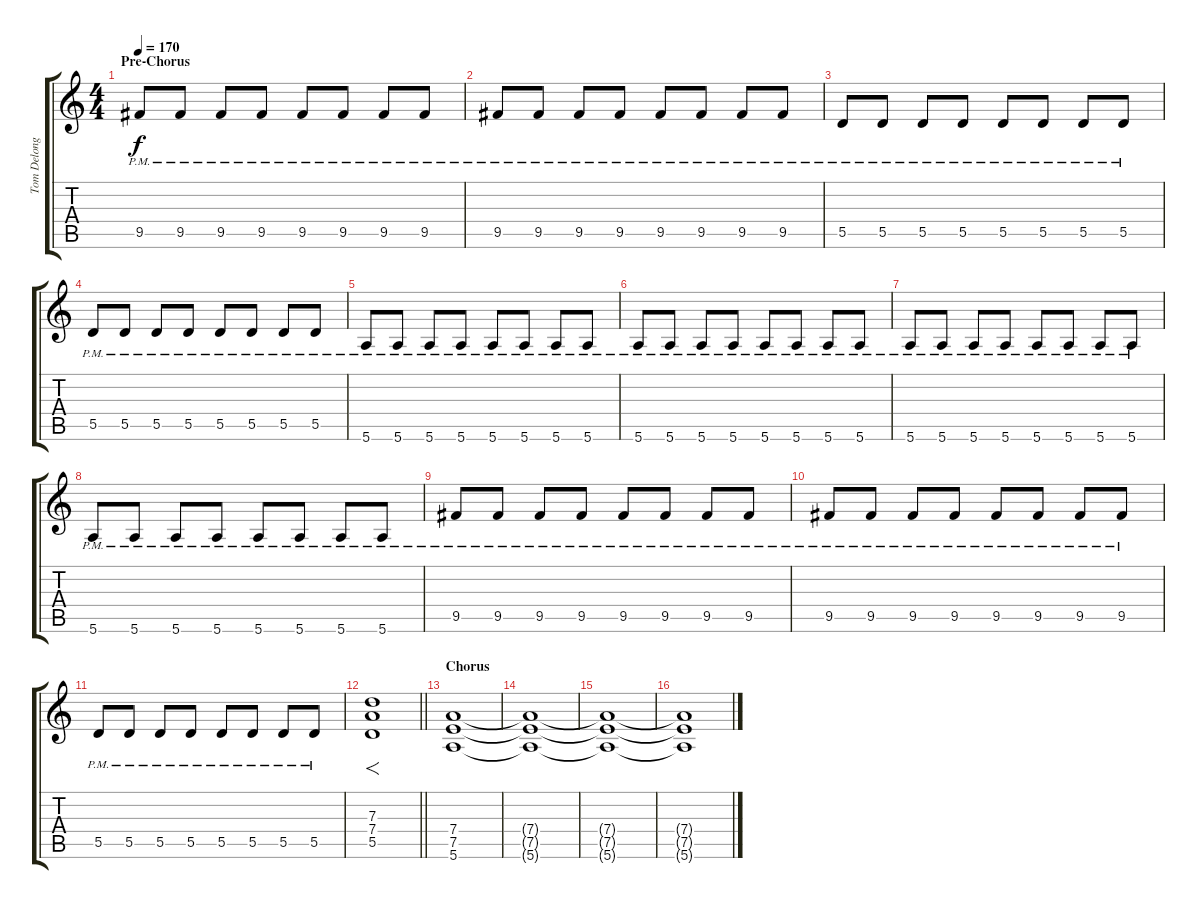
\track ("Tom Delonge - Guitar" "Tom Delong") {instrument distortionguitar}
\staff {score tabs}
\tuning (E4 B3 G3 D3 A2 E2) {hide}
\ts (4 4)
\section ("" "Pre-Chorus")
\tempo 170
\clef g2
\ks c
9.5{pm}.8{dy f} 9.5{pm}.8 9.5{pm}.8 9.5{pm}.8 9.5{pm}.8 9.5{pm}.8 9.5{pm}.8 9.5{pm}.8 |
9.5{pm}.8 9.5{pm}.8 9.5{pm}.8 9.5{pm}.8 9.5{pm}.8 9.5{pm}.8 9.5{pm}.8 9.5{pm}.8 |
5.5{pm}.8 5.5{pm}.8 5.5{pm}.8 5.5{pm}.8 5.5{pm}.8 5.5{pm}.8 5.5{pm}.8 5.5{pm}.8 |
5.5{pm}.8 5.5{pm}.8 5.5{pm}.8 5.5{pm}.8 5.5{pm}.8 5.5{pm}.8 5.5{pm}.8 5.5{pm}.8 |
5.6{pm}.8 5.6{pm}.8 5.6{pm}.8 5.6{pm}.8 5.6{pm}.8 5.6{pm}.8 5.6{pm}.8 5.6{pm}.8 |
5.6{pm}.8 5.6{pm}.8 5.6{pm}.8 5.6{pm}.8 5.6{pm}.8 5.6{pm}.8 5.6{pm}.8 5.6{pm}.8 |
5.6{pm}.8 5.6{pm}.8 5.6{pm}.8 5.6{pm}.8 5.6{pm}.8 5.6{pm}.8 5.6{pm}.8 5.6{pm}.8 |
5.6{pm}.8 5.6{pm}.8 5.6{pm}.8 5.6{pm}.8 5.6{pm}.8 5.6{pm}.8 5.6{pm}.8 5.6{pm}.8 |
9.5{pm}.8 9.5{pm}.8 9.5{pm}.8 9.5{pm}.8 9.5{pm}.8 9.5{pm}.8 9.5{pm}.8 9.5{pm}.8 |
9.5{pm}.8 9.5{pm}.8 9.5{pm}.8 9.5{pm}.8 9.5{pm}.8 9.5{pm}.8 9.5{pm}.8 9.5{pm}.8 |
5.5{pm}.8 5.5{pm}.8 5.5{pm}.8 5.5{pm}.8 5.5{pm}.8 5.5{pm}.8 5.5{pm}.8 5.5{pm}.8 |
\barLineRight lightlight
(7.3 7.4 5.5).1{f volume 9 balance 8} |
\section ("" "Chorus")
(7.4 7.5 5.6).1{volume 8} |
(7.4{t} 7.5{t} 5.6{t}).1 |
(7.4{t} 7.5{t} 5.6{t}).1 |
(7.4{t} 7.5{t} 5.6{t}).1
